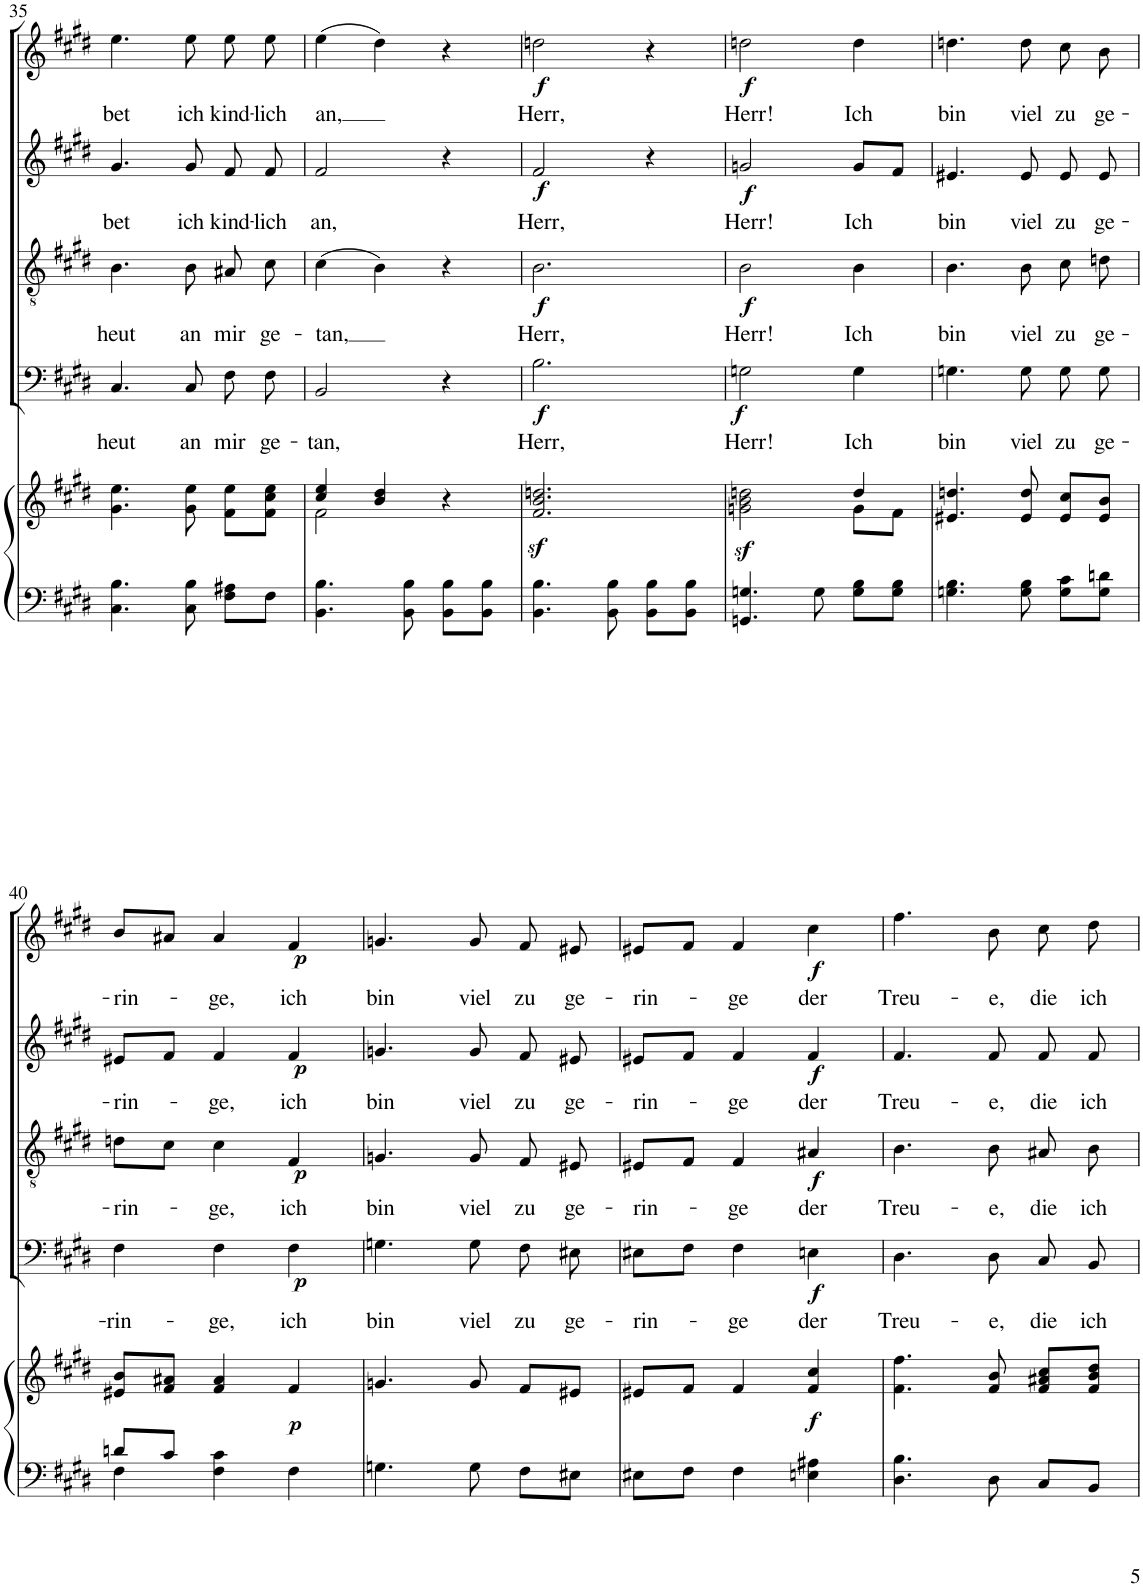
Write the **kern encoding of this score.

**kern	**kern	**dynam	**kern	**text	**dynam	**kern	**text	**dynam	**kern	**text	**dynam	**kern	**text	**dynam
*part5	*part5	*part5	*part4	*part4	*part4	*part3	*part3	*part3	*part2	*part2	*part2	*part1	*part1	*part1
*staff6	*staff5	*staff5/6	*staff4	*staff4	*staff4	*staff3	*staff3	*staff3	*staff2	*staff2	*staff2	*staff1	*staff1	*staff1
*I"Pianoforte	*	*	*I"Basso	*	*	*I"Tenore	*	*	*I"Alto	*	*	*I"Soprano	*	*
*I'Pno	*	*	*	*	*	*	*	*	*	*	*	*	*	*
!!LO:PB:g=z
*clefF4	*clefG2	*	*clefF4	*	*	*clefGv2	*	*	*clefG2	*	*	*clefG2	*	*
*k[f#c#g#d#]	*k[f#c#g#d#]	*	*k[f#c#g#d#]	*	*	*k[f#c#g#d#]	*	*	*k[f#c#g#d#]	*	*	*k[f#c#g#d#]	*	*
*M3/4	*M3/4	*	*M3/4	*	*	*M3/4	*	*	*M3/4	*	*	*M3/4	*	*
=35	=35	=35	=35	=35	=35	=35	=35	=35	=35	=35	=35	=35	=35	=35
!	!	!	!	!LO:LY:b	!	!	!LO:LY:b	!	!	!LO:LY:b	!	!	!LO:LY:b	!
4.C#\ 4.B\	4.g#\ 4.ee\	.	4.C#/	heut	.	4.B\	heut	.	4.g#/	bet	.	4.ee\	bet	.
!	!	!	!	!LO:LY:b	!	!	!LO:LY:b	!	!	!LO:LY:b	!	!	!LO:LY:b	!
8C#\ 8B\	8g#\ 8ee\	.	8C#/	an	.	8B\	an	.	8g#/	ich	.	8ee\	ich	.
!	!	!	!	!LO:LY:b	!	!	!LO:LY:b	!	!	!LO:LY:b	!	!	!LO:LY:b	!
8F#\ 8A#X\L	8f#\ 8ee\L	.	8F#\	mir	.	8A#X/	mir	.	8f#/	kind-	.	8ee\	kind-	.
!	!	!	!	!LO:LY:b	!	!	!LO:LY:b	!	!	!LO:LY:b	!	!	!LO:LY:b	!
8F#\J	8f#\ 8cc#\ 8ee\J	.	8F#\	ge-	.	8c#\	ge-	.	8f#/	-lich	.	8ee\	-lich	.
=36	=36	=36	=36	=36	=36	=36	=36	=36	=36	=36	=36	=36	=36	=36
*	*^	*	*	*	*	*	*	*	*	*	*	*	*	*
!	!	!	!	!	!LO:LY:b	!	!	!LO:LY:b	!	!	!LO:LY:b	!	!	!LO:LY:b	!
4.BB\ 4.B\	4cc#/ 4ee/	2f#\	.	2BB/	-tan,	.	(4c#\	-tan,	.	2f#/	an,	.	(4ee\	an,	.
.	4b/ 4dd#/	.	.	.	.	.	4B\)	.	.	.	.	.	4dd#\)	.	.
8BB\ 8B\	.	.	.	.	.	.	.	.	.	.	.	.	.	.	.
8BB\ 8B\L	4r	4ryy	.	4r	.	.	4r	.	.	4r	.	.	4r	.	.
8BB\ 8B\J	.	.	.	.	.	.	.	.	.	.	.	.	.	.	.
*	*v	*v	*	*	*	*	*	*	*	*	*	*	*	*	*
=37	=37	=37	=37	=37	=37	=37	=37	=37	=37	=37	=37	=37	=37	=37
!	!	!	!	!LO:LY:b	!LO:DY:b	!	!LO:LY:b	!LO:DY:b	!	!LO:LY:b	!LO:DY:b	!	!LO:LY:b	!LO:DY:b
4.BB\ 4.B\	2.f#/z< 2.b/z< 2.ddn/z<	.	2.B\	Herr,	f	2.B\	Herr,	f	2f#/	Herr,	f	2ddn\	Herr,	f
8BB\ 8B\	.	.	.	.	.	.	.	.	.	.	.	.	.	.
8BB\ 8B\L	.	.	.	.	.	.	.	.	4r	.	.	4r	.	.
8BB\ 8B\J	.	.	.	.	.	.	.	.	.	.	.	.	.	.
=38	=38	=38	=38	=38	=38	=38	=38	=38	=38	=38	=38	=38	=38	=38
*	*^	*	*	*	*	*	*	*	*	*	*	*	*	*
!	!	!	!LO:DY:b	!	!LO:LY:b	!LO:DY:b	!	!LO:LY:b	!LO:DY:b	!	!LO:LY:b	!LO:DY:b	!	!LO:LY:b	!LO:DY:b
4.GGn/ 4.Gn/	2gn\ 2b\ 2ddn\	2ryy	sf	2Gn\	Herr!	f	2B\	Herr!	f	2gn/	Herr!	f	2ddn\	Herr!	f
8G\	.	.	.	.	.	.	.	.	.	.	.	.	.	.	.
!	!	!	!	!	!LO:LY:b	!	!	!LO:LY:b	!	!	!LO:LY:b	!	!	!LO:LY:b	!
8G\ 8B\L	4dd/	8g\L	.	4G\	Ich	.	4B\	Ich	.	8g/L	Ich	.	4dd\	Ich	.
8G\ 8B\J	.	8f#\J	.	.	.	.	.	.	.	8f#/J	.	.	.	.	.
=39	=39	=39	=39	=39	=39	=39	=39	=39	=39	=39	=39	=39	=39	=39	=39
!	!	!	!	!	!LO:LY:b	!	!	!LO:LY:b	!	!	!LO:LY:b	!	!	!LO:LY:b	!
*	*v	*v	*	*	*	*	*	*	*	*	*	*	*	*	*
4.Gn\ 4.B\	4.e#X/ 4.ddn/	.	4.Gn\	bin	.	4.B\	bin	.	4.e#X/	bin	.	4.ddn\	bin	.
!	!	!	!	!LO:LY:b	!	!	!LO:LY:b	!	!	!LO:LY:b	!	!	!LO:LY:b	!
8G\ 8B\	8e#/ 8dd/	.	8G\	viel	.	8B\	viel	.	8e#/	viel	.	8dd\	viel	.
!	!	!	!	!LO:LY:b	!	!	!LO:LY:b	!	!	!LO:LY:b	!	!	!LO:LY:b	!
8G\ 8c#\L	8e#/ 8cc#/L	.	8G\	zu	.	8c#\	zu	.	8e#/	zu	.	8cc#\	zu	.
!	!	!	!	!LO:LY:b	!	!	!LO:LY:b	!	!	!LO:LY:b	!	!	!LO:LY:b	!
8G\ 8dn\J	8e#/ 8b/J	.	8G\	ge-	.	8dn\	ge-	.	8e#/	ge-	.	8b\	ge-	.
!!LO:LB:g=z
=40	=40	=40	=40	=40	=40	=40	=40	=40	=40	=40	=40	=40	=40	=40
*^	*	*	*	*	*	*	*	*	*	*	*	*	*	*
!	!	!	!	!	!LO:LY:b	!	!	!LO:LY:b	!	!	!LO:LY:b	!	!	!LO:LY:b	!
8dn/L	4F#\	8e#X/ 8b/L	.	4F#\	-rin-	.	8dn\L	-rin-	.	8e#X/L	-rin-	.	8b/L	-rin-	.
8c#/J	.	8f#/ 8a#X/J	.	.	.	.	8c#\J	.	.	8f#/J	.	.	8a#X/J	.	.
!	!	!	!	!	!LO:LY:b	!	!	!LO:LY:b	!	!	!LO:LY:b	!	!	!LO:LY:b	!
4F#\ 4c#\	2ryy	4f#/ 4a#/	.	4F#\	-ge,	.	4c#\	-ge,	.	4f#/	-ge,	.	4a#/	-ge,	.
!	!	!	!LO:DY:b	!	!LO:LY:b	!LO:DY:b	!	!LO:LY:b	!LO:DY:b	!	!LO:LY:b	!LO:DY:b	!	!LO:LY:b	!LO:DY:b
4F#\	.	4f#/	p	4F#\	ich	p	4F#/	ich	p	4f#/	ich	p	4f#/	ich	p
*v	*v	*	*	*	*	*	*	*	*	*	*	*	*	*	*
=41	=41	=41	=41	=41	=41	=41	=41	=41	=41	=41	=41	=41	=41	=41
!	!	!	!	!LO:LY:b	!	!	!LO:LY:b	!	!	!LO:LY:b	!	!	!LO:LY:b	!
4.Gn\	4.gn/	.	4.Gn\	bin	.	4.Gn/	bin	.	4.gn/	bin	.	4.gn/	bin	.
!	!	!	!	!LO:LY:b	!	!	!LO:LY:b	!	!	!LO:LY:b	!	!	!LO:LY:b	!
8G\	8g/	.	8G\	viel	.	8G/	viel	.	8g/	viel	.	8g/	viel	.
!	!	!	!	!LO:LY:b	!	!	!LO:LY:b	!	!	!LO:LY:b	!	!	!LO:LY:b	!
8F#\L	8f#/L	.	8F#\	zu	.	8F#/	zu	.	8f#/	zu	.	8f#/	zu	.
!	!	!	!	!LO:LY:b	!	!	!LO:LY:b	!	!	!LO:LY:b	!	!	!LO:LY:b	!
8E#X\J	8e#X/J	.	8E#X\	ge-	.	8E#X/	ge-	.	8e#X/	ge-	.	8e#X/	ge-	.
=42	=42	=42	=42	=42	=42	=42	=42	=42	=42	=42	=42	=42	=42	=42
!	!	!	!	!LO:LY:b	!	!	!LO:LY:b	!	!	!LO:LY:b	!	!	!LO:LY:b	!
8E#X\L	8e#X/L	.	8E#X\L	-rin-	.	8E#X/L	-rin-	.	8e#X/L	-rin-	.	8e#X/L	-rin-	.
8F#\J	8f#/J	.	8F#\J	.	.	8F#/J	.	.	8f#/J	.	.	8f#/J	.	.
!	!	!	!	!LO:LY:b	!	!	!LO:LY:b	!	!	!LO:LY:b	!	!	!LO:LY:b	!
4F#\	4f#/	.	4F#\	-ge	.	4F#/	-ge	.	4f#/	-ge	.	4f#/	-ge	.
!	!	!LO:DY:b	!	!LO:LY:b	!LO:DY:b	!	!LO:LY:b	!LO:DY:b	!	!LO:LY:b	!LO:DY:b	!	!LO:LY:b	!LO:DY:b
4En\ 4A#X\	4f#/ 4cc#/	f	4En\	der	f	4A#X/	der	f	4f#/	der	f	4cc#\	der	f
=43	=43	=43	=43	=43	=43	=43	=43	=43	=43	=43	=43	=43	=43	=43
!	!	!	!	!LO:LY:b	!	!	!LO:LY:b	!	!	!LO:LY:b	!	!	!LO:LY:b	!
4.D#\ 4.B\	4.f#\ 4.ff#\	.	4.D#\	Treu-	.	4.B\	Treu-	.	4.f#/	Treu-	.	4.ff#\	Treu-	.
!	!	!	!	!LO:LY:b	!	!	!LO:LY:b	!	!	!LO:LY:b	!	!	!LO:LY:b	!
8D#\	8f#/ 8b/	.	8D#\	-e,	.	8B\	-e,	.	8f#/	-e,	.	8b\	-e,	.
!	!	!	!	!LO:LY:b	!	!	!LO:LY:b	!	!	!LO:LY:b	!	!	!LO:LY:b	!
8C#/L	8f#/ 8a#X/ 8cc#/L	.	8C#/	die	.	8A#X/	die	.	8f#/	die	.	8cc#\	die	.
!	!	!	!	!LO:LY:b	!	!	!LO:LY:b	!	!	!LO:LY:b	!	!	!LO:LY:b	!
8BB/J	8f#/ 8b/ 8dd#/J	.	8BB/	ich	.	8B\	ich	.	8f#/	ich	.	8dd#\	ich	.
=	=	=	=	=	=	=	=	=	=	=	=	=	=	=
*-	*-	*-	*-	*-	*-	*-	*-	*-	*-	*-	*-	*-	*-	*-
